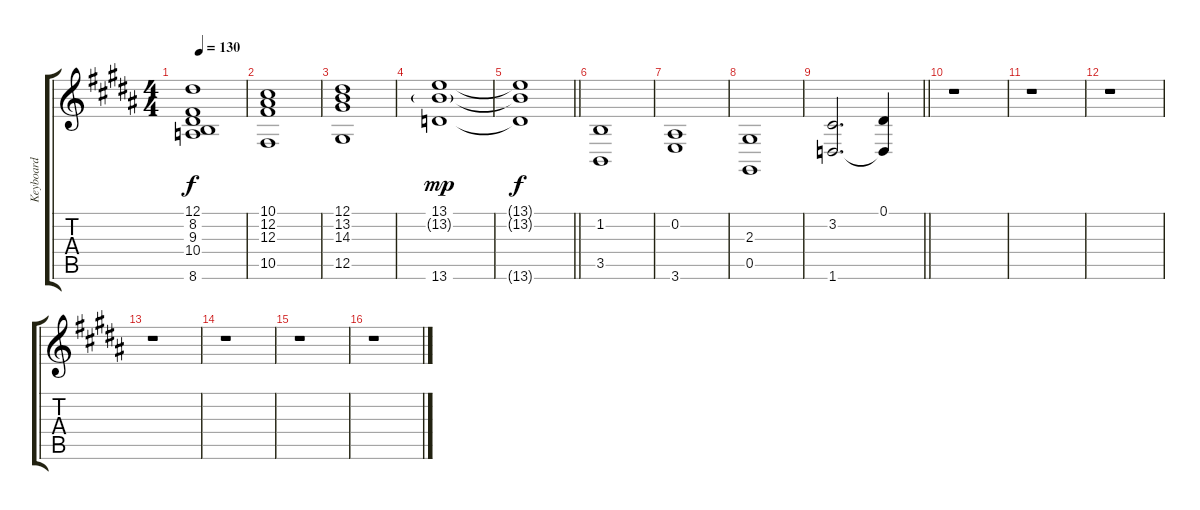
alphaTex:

\track ("Keyboard" "Keyboard") {instrument stringensemble1}
\staff {score tabs}
\tuning (Eb4 Bb3 Gb3 Db3 Ab2 Db3) {hide}
\ts (4 4)
\tempo 130
\clef g2
\ks b
(12.1 8.2 9.3 10.4 8.6).1{dy f} |
(10.1 12.2 12.3 10.5).1 |
(12.1 13.2 14.3 12.5).1 |
(13.1 13.2{g} 13.6).1{dy mp} |
\barLineRight lightlight
(13.1{t} 13.2{t} 13.6{t}).1{dy f} |
(1.2 3.5).1 |
(0.2 3.6).1 |
(2.3 0.5).1 |
\barLineRight lightlight
(3.2 1.6).2{d} (0.1 1.6{t}).4 |
r.1 |
r.1 |
r.1 |
r.1 |
r.1 |
r.1 |
r.1
